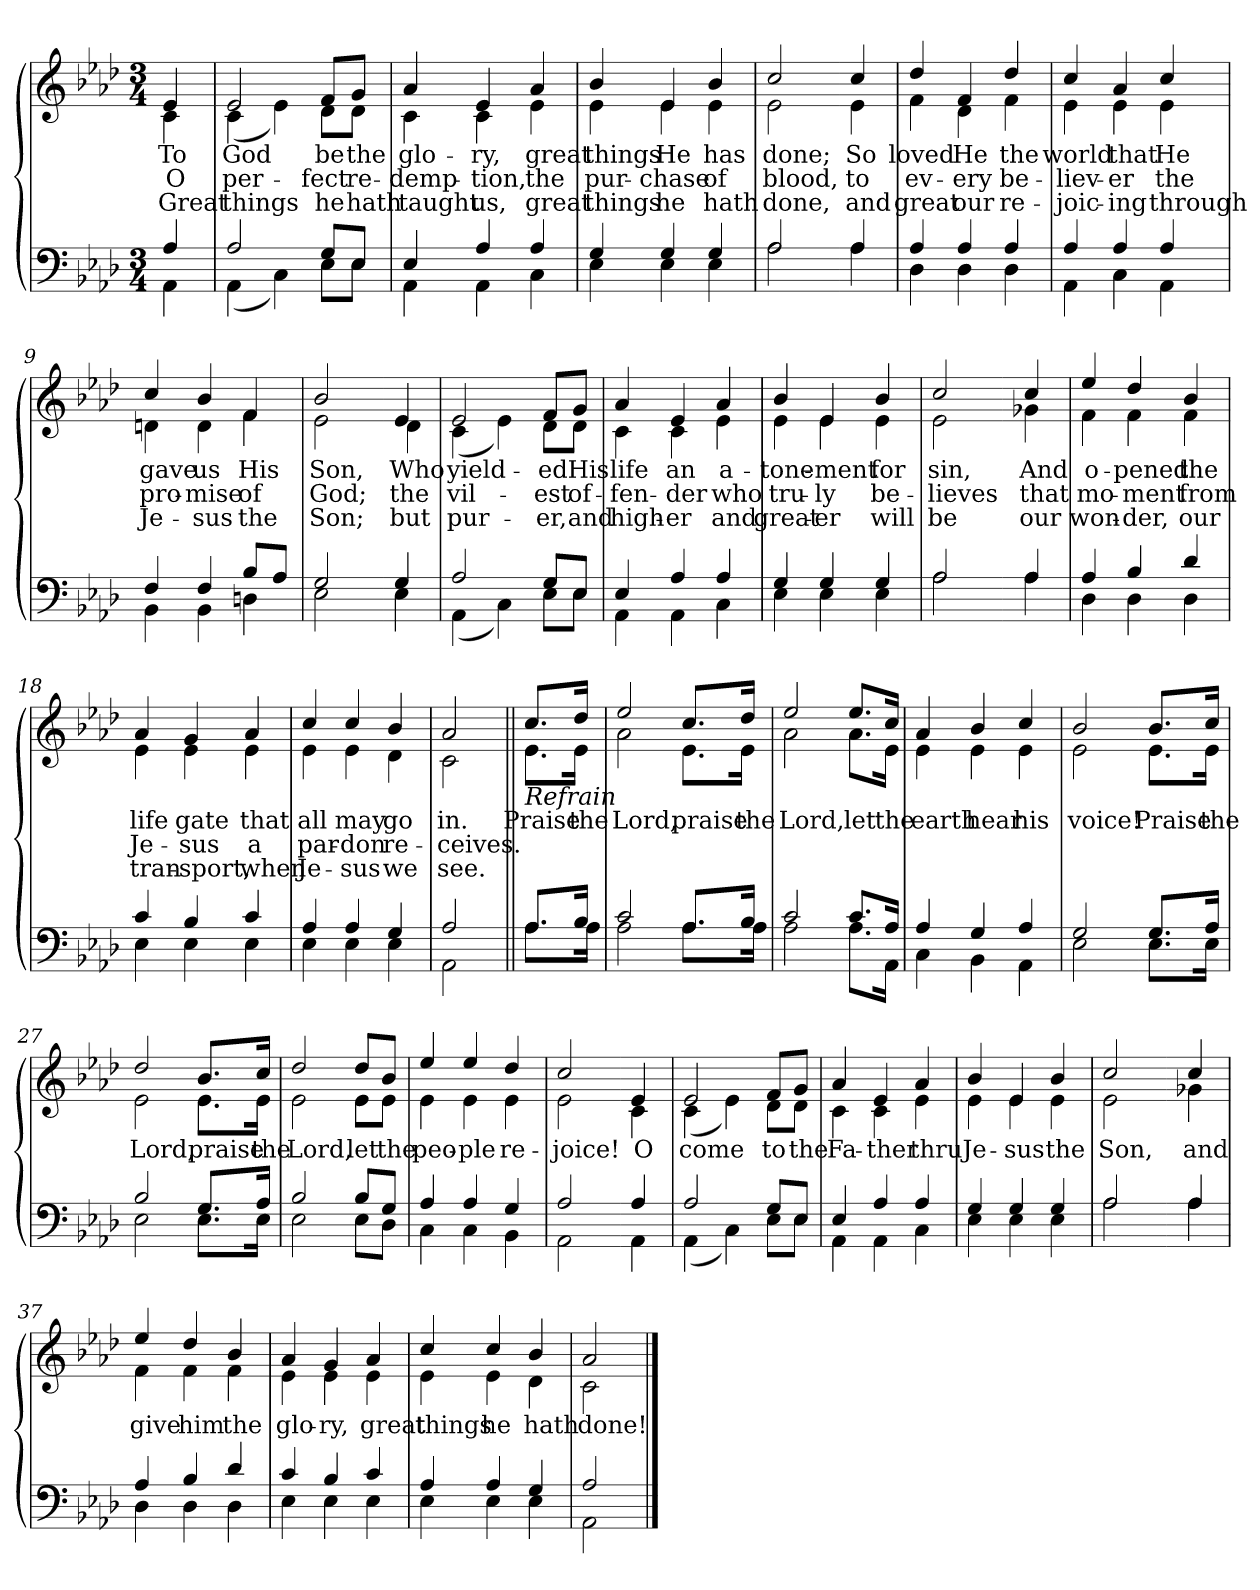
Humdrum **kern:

**kern	**kern	**text	**text	**text
*part2	*part1	*part1	*part1	*part1
*staff2	*staff1	*staff1	*staff1	*staff1
*clefF4	*clefG2	*	*	*
*k[b-e-a-d-]	*k[b-e-a-d-]	*	*	*
*M3/4	*M3/4	*	*	*
=1	=1	=1	=1	=1
*^	*	*	*	*
!	!	!LO:TX:b:i:t=Verse	!	!	!
!	!	!	!LO:LY:b	!LO:LY:b	!LO:LY:b
*	*	*^	*	*	*
4A-/	4AA-\	4e-/	4c\	To	O	Great
=2	=2	=2	=2	=2	=2	=2
!	!	!	!	!LO:LY:b	!LO:LY:b	!LO:LY:b
2A-/	(<4AA-\	2e-/	(<4c\	God	per-	things
.	4C\)	.	4e-\)	.	.	.
!	!	!	!	!LO:LY:b	!LO:LY:b	!LO:LY:b
8G/L	8E-\L	8f/L	8d-\L	be	-fect	he
!	!	!	!	!LO:LY:b	!LO:LY:b	!LO:LY:b
8E-/J	8E-\J	8g/J	8d-\J	the	re-	hath
=3	=3	=3	=3	=3	=3	=3
!	!	!	!	!LO:LY:b	!LO:LY:b	!LO:LY:b
4E-/	4AA-\	4a-/	4c\	glo-	-demp-	taught
!	!	!	!	!LO:LY:b	!LO:LY:b	!LO:LY:b
4A-/	4AA-\	4e-/	4c\	-ry,	-tion,	us,
!	!	!	!	!LO:LY:b	!LO:LY:b	!LO:LY:b
4A-/	4C\	4a-/	4e-\	great	the	great
=4	=4	=4	=4	=4	=4	=4
!	!	!	!	!LO:LY:b	!LO:LY:b	!LO:LY:b
4G/	4E-\	4b-/	4e-\	things	pur-	things
!	!	!	!	!LO:LY:b	!LO:LY:b	!LO:LY:b
4G/	4E-\	4e-/	4e-\	He	-chase	he
!	!	!	!	!LO:LY:b	!LO:LY:b	!LO:LY:b
4G/	4E-\	4b-/	4e-\	has	of	hath
=5	=5	=5	=5	=5	=5	=5
!	!	!	!	!LO:LY:b	!LO:LY:b	!LO:LY:b
2A-/	2A-\	2cc/	2e-\	done;	blood,	done,
!!LO:LB:g=z	!!
=6-	=6-	=6-	=6-	=6-	=6-	=6-
!	!	!	!	!LO:LY:b	!LO:LY:b	!LO:LY:b
4A-/	4A-\	4cc/	4e-\	So	to	and
=7	=7	=7	=7	=7	=7	=7
!	!	!	!	!LO:LY:b	!LO:LY:b	!LO:LY:b
4A-/	4D-\	4dd-/	4f\	loved	ev-	great
!	!	!	!	!LO:LY:b	!LO:LY:b	!LO:LY:b
4A-/	4D-\	4f/	4d-\	He	-ery	our
!	!	!	!	!LO:LY:b	!LO:LY:b	!LO:LY:b
4A-/	4D-\	4dd-/	4f\	the	be-	re-
=8	=8	=8	=8	=8	=8	=8
!	!	!	!	!LO:LY:b	!LO:LY:b	!LO:LY:b
4A-/	4AA-\	4cc/	4e-\	world	-liev-	-joic-
!	!	!	!	!LO:LY:b	!LO:LY:b	!LO:LY:b
4A-/	4C\	4a-/	4e-\	that	-er	-ing
!	!	!	!	!LO:LY:b	!LO:LY:b	!LO:LY:b
4A-/	4AA-\	4cc/	4e-\	He	the	through
=9	=9	=9	=9	=9	=9	=9
!	!	!	!	!LO:LY:b	!LO:LY:b	!LO:LY:b
4F/	4BB-\	4cc/	4dn\	gave	pro-	Je-
!	!	!	!	!LO:LY:b	!LO:LY:b	!LO:LY:b
4F/	4BB-\	4b-/	4d\	us	-mise	-sus
!	!	!	!	!LO:LY:b	!LO:LY:b	!LO:LY:b
8B-/L	4Dn\	4f/	4f\	His	of	the
8A-/J	.	.	.	.	.	.
=10	=10	=10	=10	=10	=10	=10
!	!	!	!	!LO:LY:b	!LO:LY:b	!LO:LY:b
2G/	2E-\	2b-/	2e-\	Son,	God;	Son;
!!LO:LB:g=z	!!
=11-	=11-	=11-	=11-	=11-	=11-	=11-
!	!	!	!	!LO:LY:b	!LO:LY:b	!LO:LY:b
4G/	4E-\	4e-/	4d-\	Who	the	but
=12	=12	=12	=12	=12	=12	=12
!	!	!	!	!LO:LY:b	!LO:LY:b	!LO:LY:b
2A-/	(<4AA-\	2e-/	(<4c\	yield-	vil-	pur-
.	4C\)	.	4e-\)	.	.	.
!	!	!	!	!LO:LY:b	!LO:LY:b	!LO:LY:b
8G/L	8E-\L	8f/L	8d-\L	-ed	-est	-er,
!	!	!	!	!LO:LY:b	!LO:LY:b	!LO:LY:b
8E-/J	8E-\J	8g/J	8d-\J	His	of-	and
=13	=13	=13	=13	=13	=13	=13
!	!	!	!	!LO:LY:b	!LO:LY:b	!LO:LY:b
4E-/	4AA-\	4a-/	4c\	life	-fen-	high-
!	!	!	!	!LO:LY:b	!LO:LY:b	!LO:LY:b
4A-/	4AA-\	4e-/	4c\	an	-der	-er
!	!	!	!	!LO:LY:b	!LO:LY:b	!LO:LY:b
4A-/	4C\	4a-/	4e-\	a-	who	and
=14	=14	=14	=14	=14	=14	=14
!	!	!	!	!LO:LY:b	!LO:LY:b	!LO:LY:b
4G/	4E-\	4b-/	4e-\	-tone-	tru-	great-
!	!	!	!	!LO:LY:b	!LO:LY:b	!LO:LY:b
4G/	4E-\	4e-/	4e-\	-ment	-ly	-er
!	!	!	!	!LO:LY:b	!LO:LY:b	!LO:LY:b
4G/	4E-\	4b-/	4e-\	for	be-	will
=15	=15	=15	=15	=15	=15	=15
!	!	!	!	!LO:LY:b	!LO:LY:b	!LO:LY:b
2A-/	2A-\	2cc/	2e-\	sin,	-lieves	be
!!LO:LB:g=z	!!
=16-	=16-	=16-	=16-	=16-	=16-	=16-
!	!	!	!	!LO:LY:b	!LO:LY:b	!LO:LY:b
4A-/	4A-\	4cc/	4g-X\	And	that	our
=17	=17	=17	=17	=17	=17	=17
!	!	!	!	!LO:LY:b	!LO:LY:b	!LO:LY:b
4A-/	4D-\	4ee-/	4f\	o-	mo-	won-
!	!	!	!	!LO:LY:b	!LO:LY:b	!LO:LY:b
4B-/	4D-\	4dd-/	4f\	-pened	-ment	-der,
!	!	!	!	!LO:LY:b	!LO:LY:b	!LO:LY:b
4d-/	4D-\	4b-/	4f\	the	from	our
=18	=18	=18	=18	=18	=18	=18
!	!	!	!	!LO:LY:b	!LO:LY:b	!LO:LY:b
4c/	4E-\	4a-/	4e-\	life	Je-	tran-
!	!	!	!	!LO:LY:b	!LO:LY:b	!LO:LY:b
4B-/	4E-\	4g/	4e-\	gate	-sus	-sport,
!	!	!	!	!LO:LY:b	!LO:LY:b	!LO:LY:b
4c/	4E-\	4a-/	4e-\	that	a	when
=19	=19	=19	=19	=19	=19	=19
!	!	!	!	!LO:LY:b	!LO:LY:b	!LO:LY:b
4A-/	4E-\	4cc/	4e-\	all	par-	Je-
!	!	!	!	!LO:LY:b	!LO:LY:b	!LO:LY:b
4A-/	4E-\	4cc/	4e-\	may	-don	-sus
!	!	!	!	!LO:LY:b	!LO:LY:b	!LO:LY:b
4G/	4E-\	4b-/	4d-\	go	re-	we
=20	=20	=20	=20	=20	=20	=20
!	!	!	!	!LO:LY:b	!LO:LY:b	!LO:LY:b
2A-/	2AA-\	2a-/	2c\	in.	-ceives.	see.
!!LO:LB:g=z	!!
=21||	=21||	=21||	=21||	=21||	=21||	=21||
!	!	!LO:TX:b:i:t=Refrain	!	!	!	!
!	!	!	!	!LO:LY:b	!	!
8.A-/L	8.A-\L	8.cc/L	8.e-\L	Praise	.	.
!	!	!	!	!LO:LY:b	!	!
16B-/Jk	16A-\Jk	16dd-/Jk	16e-\Jk	the	.	.
=22	=22	=22	=22	=22	=22	=22
!	!	!	!	!LO:LY:b	!	!
2c/	2A-\	2ee-/	2a-\	Lord,	.	.
!	!	!	!	!LO:LY:b	!	!
8.A-/L	8.A-\L	8.cc/L	8.e-\L	praise	.	.
!	!	!	!	!LO:LY:b	!	!
16B-/Jk	16A-\Jk	16dd-/Jk	16e-\Jk	the	.	.
=23	=23	=23	=23	=23	=23	=23
!	!	!	!	!LO:LY:b	!	!
2c/	2A-\	2ee-/	2a-\	Lord,	.	.
!	!	!	!	!LO:LY:b	!	!
8.c/L	8.A-\L	8.ee-/L	8.a-\L	let	.	.
!	!	!	!	!LO:LY:b	!	!
16A-/Jk	16AA-\Jk	16cc/Jk	16e-\Jk	the	.	.
=24	=24	=24	=24	=24	=24	=24
!	!	!	!	!LO:LY:b	!	!
4A-/	4C\	4a-/	4e-\	earth	.	.
!	!	!	!	!LO:LY:b	!	!
4G/	4BB-\	4b-/	4e-\	hear	.	.
!	!	!	!	!LO:LY:b	!	!
4A-/	4AA-\	4cc/	4e-\	his	.	.
=25	=25	=25	=25	=25	=25	=25
!	!	!	!	!LO:LY:b	!	!
2G/	2E-\	2b-/	2e-\	voice!	.	.
!!LO:LB:g=z	!!
=26-	=26-	=26-	=26-	=26-	=26-	=26-
!	!	!	!	!LO:LY:b	!	!
8.G/L	8.E-\L	8.b-/L	8.e-\L	Praise	.	.
!	!	!	!	!LO:LY:b	!	!
16A-/Jk	16E-\Jk	16cc/Jk	16e-\Jk	the	.	.
=27	=27	=27	=27	=27	=27	=27
!	!	!	!	!LO:LY:b	!	!
2B-/	2E-\	2dd-/	2e-\	Lord,	.	.
!	!	!	!	!LO:LY:b	!	!
8.G/L	8.E-\L	8.b-/L	8.e-\L	praise	.	.
!	!	!	!	!LO:LY:b	!	!
16A-/Jk	16E-\Jk	16cc/Jk	16e-\Jk	the	.	.
=28	=28	=28	=28	=28	=28	=28
!	!	!	!	!LO:LY:b	!	!
2B-/	2E-\	2dd-/	2e-\	Lord,	.	.
!	!	!	!	!LO:LY:b	!	!
8B-/L	8E-\L	8dd-/L	8e-\L	let	.	.
!	!	!	!	!LO:LY:b	!	!
8G/J	8D-\J	8b-/J	8e-\J	the	.	.
=29	=29	=29	=29	=29	=29	=29
!	!	!	!	!LO:LY:b	!	!
4A-/	4C\	4ee-/	4e-\	peo-	.	.
!	!	!	!	!LO:LY:b	!	!
4A-/	4C\	4ee-/	4e-\	-ple	.	.
!	!	!	!	!LO:LY:b	!	!
4G/	4BB-\	4dd-/	4e-\	re-	.	.
=30	=30	=30	=30	=30	=30	=30
!	!	!	!	!LO:LY:b	!	!
2A-/	2AA-\	2cc/	2e-\	-joice!	.	.
!!LO:LB:g=z	!!
=31-	=31-	=31-	=31-	=31-	=31-	=31-
!	!	!	!	!LO:LY:b	!	!
4A-/	4AA-\	4e-/	4c\	O	.	.
=32	=32	=32	=32	=32	=32	=32
!	!	!	!	!LO:LY:b	!	!
2A-/	(<4AA-\	2e-/	(<4c\	come	.	.
.	4C\)	.	4e-\)	.	.	.
!	!	!	!	!LO:LY:b	!	!
8G/L	8E-\L	8f/L	8d-\L	to	.	.
!	!	!	!	!LO:LY:b	!	!
8E-/J	8E-\J	8g/J	8d-\J	the	.	.
=33	=33	=33	=33	=33	=33	=33
!	!	!	!	!LO:LY:b	!	!
4E-/	4AA-\	4a-/	4c\	Fa-	.	.
!	!	!	!	!LO:LY:b	!	!
4A-/	4AA-\	4e-/	4c\	-ther	.	.
!	!	!	!	!LO:LY:b	!	!
4A-/	4C\	4a-/	4e-\	thru	.	.
=34	=34	=34	=34	=34	=34	=34
!	!	!	!	!LO:LY:b	!	!
4G/	4E-\	4b-/	4e-\	Je-	.	.
!	!	!	!	!LO:LY:b	!	!
4G/	4E-\	4e-/	4e-\	-sus	.	.
!	!	!	!	!LO:LY:b	!	!
4G/	4E-\	4b-/	4e-\	the	.	.
=35	=35	=35	=35	=35	=35	=35
!	!	!	!	!LO:LY:b	!	!
2A-/	2A-\	2cc/	2e-\	Son,	.	.
!!LO:LB:g=z	!!
=36-	=36-	=36-	=36-	=36-	=36-	=36-
!	!	!	!	!LO:LY:b	!	!
4A-/	4A-\	4cc/	4g-X\	and	.	.
=37	=37	=37	=37	=37	=37	=37
!	!	!	!	!LO:LY:b	!	!
4A-/	4D-\	4ee-/	4f\	give	.	.
!	!	!	!	!LO:LY:b	!	!
4B-/	4D-\	4dd-/	4f\	him	.	.
!	!	!	!	!LO:LY:b	!	!
4d-/	4D-\	4b-/	4f\	the	.	.
=38	=38	=38	=38	=38	=38	=38
!	!	!	!	!LO:LY:b	!	!
4c/	4E-\	4a-/	4e-\	glo-	.	.
!	!	!	!	!LO:LY:b	!	!
4B-/	4E-\	4g/	4e-\	-ry,	.	.
!	!	!	!	!LO:LY:b	!	!
4c/	4E-\	4a-/	4e-\	great	.	.
=39	=39	=39	=39	=39	=39	=39
!	!	!	!	!LO:LY:b	!	!
4A-/	4E-\	4cc/	4e-\	things	.	.
!	!	!	!	!LO:LY:b	!	!
4A-/	4E-\	4cc/	4e-\	he	.	.
!	!	!	!	!LO:LY:b	!	!
4G/	4E-\	4b-/	4d-\	hath	.	.
=40	=40	=40	=40	=40	=40	=40
!	!	!	!	!LO:LY:b	!	!
2A-/	2AA-\	2a-/	2c\	done!	.	.
*v	*v	*	*	*	*	*
*	*v	*v	*	*	*
==	==	==	==	==
*-	*-	*-	*-	*-
